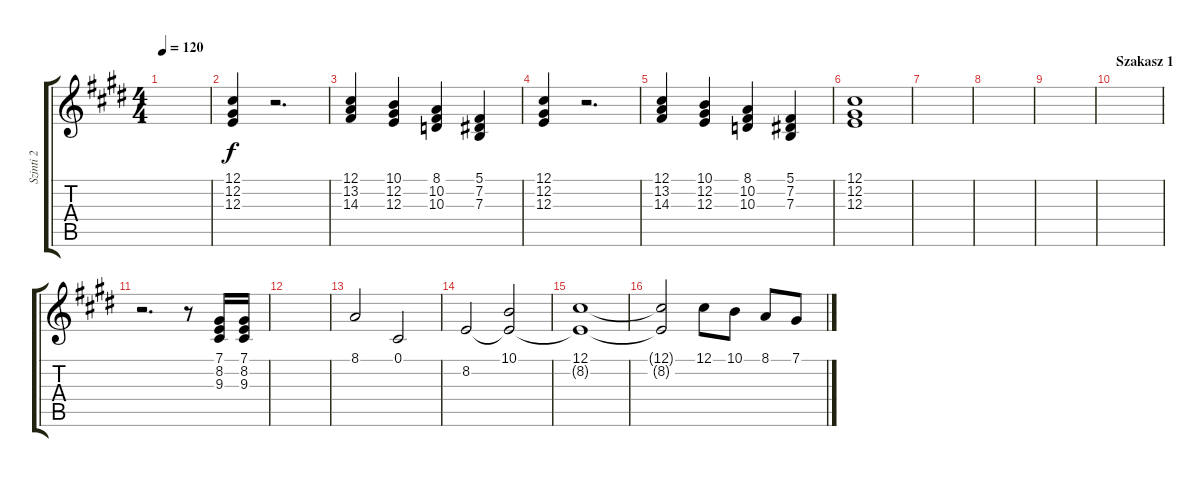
\track ("Szinti 2" "Szinti 2") {instrument frenchhorn}
\staff {score tabs}
\tuning (Db4 Ab3 E3 B2 Gb2 Db2) {hide}
\ts (4 4)
\tempo 120
\clef g2
\ks c#minor
|
(12.1 12.2 12.3).4 r.2{d} |
(12.1 13.2 14.3).4 (10.1 12.2 12.3).4 (8.1 10.2 10.3).4 (5.1 7.2 7.3).4 |
(12.1 12.2 12.3).4 r.2{d} |
(12.1 13.2 14.3).4 (10.1 12.2 12.3).4 (8.1 10.2 10.3).4 (5.1 7.2 7.3).4 |
(12.1 12.2 12.3).1 |
|
|
|
\section ("" "Szakasz 1")
|
r.2{d} r.8 (7.1 8.2 9.3).16 (7.1 8.2 9.3).16 |
|
8.1.2 0.1.2 |
8.2.2 (10.1 8.2{t}).2 |
(12.1 8.2{t}).1 |
(12.1{t} 8.2{t}).2 12.1.8 10.1.8 8.1.8 7.1.8
